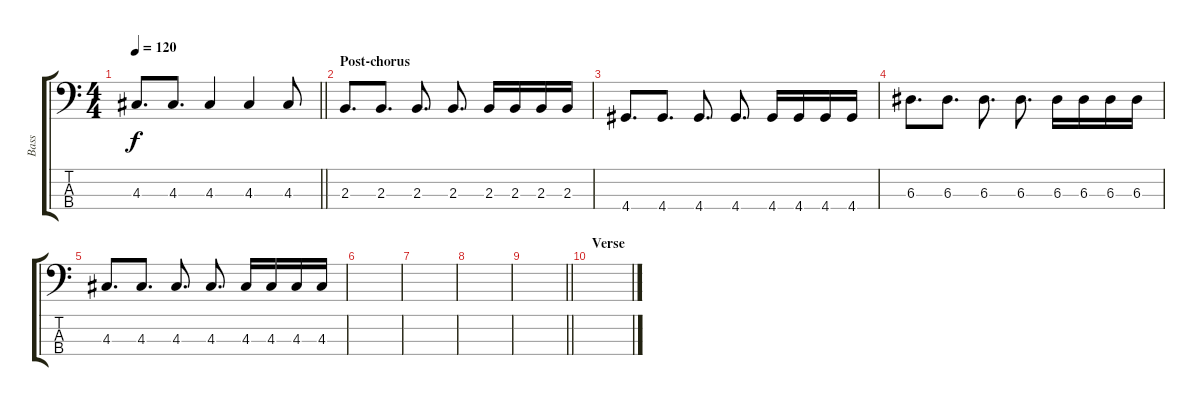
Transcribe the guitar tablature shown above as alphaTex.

\track ("Bass" "Bass") {instrument electricbassfinger}
\staff {score tabs}
\tuning (G2 D2 A1 E1) {hide}
\ts (4 4)
\tempo 120
\clef f4
\barLineRight lightlight
\ks c
4.3.8{d dy f} 4.3.8{d} 4.3.4 4.3.4 4.3.8 |
\section ("" "Post-chorus")
2.3.8{d} 2.3.8{d} 2.3.8{d} 2.3.8{d} 2.3.16 2.3.16 2.3.16 2.3.16 |
4.4.8{d} 4.4.8{d} 4.4.8{d} 4.4.8{d} 4.4.16 4.4.16 4.4.16 4.4.16 |
6.3.8{d} 6.3.8{d} 6.3.8{d} 6.3.8{d} 6.3.16 6.3.16 6.3.16 6.3.16 |
4.3.8{d} 4.3.8{d} 4.3.8{d} 4.3.8{d} 4.3.16 4.3.16 4.3.16 4.3.16 |
|
|
|
\barLineRight lightlight
|
\section ("" "Verse")
